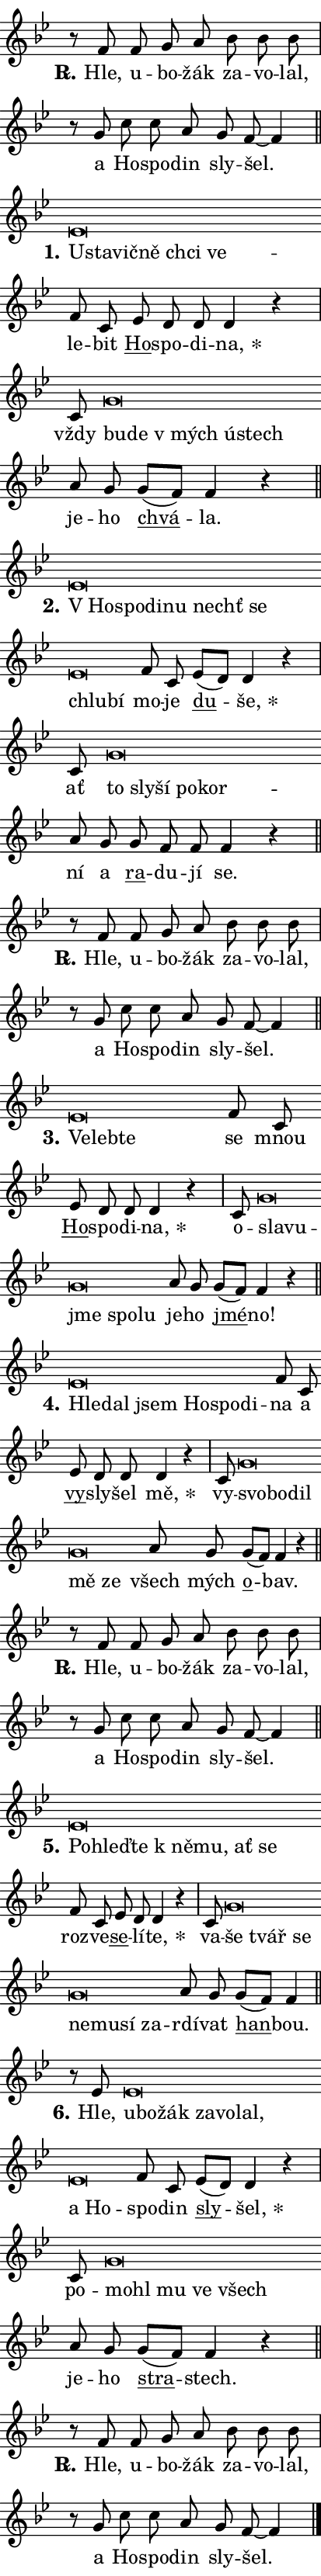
\version "2.24.0"
\header { tagline = "" }
\paper {
  indent = 0\cm
  top-margin = 0\cm
  right-margin = 0\cm
  bottom-margin = 0\cm
  left-margin = 0\cm
  paper-width = 7\cm
  page-breaking = #ly:one-page-breaking
  system-system-spacing.basic-distance = #11
  score-system-spacing.basic-distance = #11
  ragged-last = ##f
}


%% Author: Thomas Morley
%% https://lists.gnu.org/archive/html/lilypond-user/2020-05/msg00002.html
#(define (line-position grob)
"Returns position of @var[grob} in current system:
   @code{'start}, if at first time-step
   @code{'end}, if at last time-step
   @code{'middle} otherwise
"
  (let* ((col (ly:item-get-column grob))
         (ln (ly:grob-object col 'left-neighbor))
         (rn (ly:grob-object col 'right-neighbor))
         (col-to-check-left (if (ly:grob? ln) ln col))
         (col-to-check-right (if (ly:grob? rn) rn col))
         (break-dir-left
           (and
             (ly:grob-property col-to-check-left 'non-musical #f)
             (ly:item-break-dir col-to-check-left)))
         (break-dir-right
           (and
             (ly:grob-property col-to-check-right 'non-musical #f)
             (ly:item-break-dir col-to-check-right))))
        (cond ((eqv? 1 break-dir-left) 'start)
              ((eqv? -1 break-dir-right) 'end)
              (else 'middle))))

#(define (tranparent-at-line-position vctor)
  (lambda (grob)
  "Relying on @code{line-position} select the relevant enry from @var{vctor}.
Used to determine transparency,"
    (case (line-position grob)
      ((end) (not (vector-ref vctor 0)))
      ((middle) (not (vector-ref vctor 1)))
      ((start) (not (vector-ref vctor 2))))))

noteHeadBreakVisibility =
#(define-music-function (break-visibility)(vector?)
"Makes @code{NoteHead}s transparent relying on @var{break-visibility}"
#{
  \override NoteHead.transparent =
    #(tranparent-at-line-position break-visibility)
#})

#(define delete-ledgers-for-transparent-note-heads
  (lambda (grob)
    "Reads whether a @code{NoteHead} is transparent.
If so this @code{NoteHead} is removed from @code{'note-heads} from
@var{grob}, which is supposed to be @code{LedgerLineSpanner}.
As a result ledgers are not printed for this @code{NoteHead}"
    (let* ((nhds-array (ly:grob-object grob 'note-heads))
           (nhds-list
             (if (ly:grob-array? nhds-array)
                 (ly:grob-array->list nhds-array)
                 '()))
           ;; Relies on the transparent-property being done before
           ;; Staff.LedgerLineSpanner.after-line-breaking is executed.
           ;; This is fragile ...
           (to-keep
             (remove
               (lambda (nhd)
                 (ly:grob-property nhd 'transparent #f))
               nhds-list)))
      ;; TODO find a better method to iterate over grob-arrays, similiar
      ;; to filter/remove etc for lists
      ;; For now rebuilt from scratch
      (set! (ly:grob-object grob 'note-heads)  '())
      (for-each
        (lambda (nhd)
          (ly:pointer-group-interface::add-grob grob 'note-heads nhd))
        to-keep))))

hideNotes = {
  \noteHeadBreakVisibility #begin-of-line-visible
}
unHideNotes = {
  \noteHeadBreakVisibility #all-visible
}

% work-around for resetting accidentals
% https://lilypond.org/doc/v2.23/Documentation/notation/displaying-rhythms#unmetered-music
cadenzaMeasure = {
  \cadenzaOff
  \partial 1024 s1024
  \cadenzaOn
}

#(define-markup-command (accent layout props text) (markup?)
  "Underline accented syllable"
  (interpret-markup layout props
    #{\markup \override #'(offset . 4.3) \underline { #text }#}))

responsum = \markup \concat {
  "R" \hspace #-1.05 \path #0.1 #'((moveto 0 0.07) (lineto 0.9 0.8)) \hspace #0.05 "."
}

\layout {
    \context {
        \Staff
        \remove "Time_signature_engraver"
        \override LedgerLineSpanner.after-line-breaking = #delete-ledgers-for-transparent-note-heads
    }
    \context {
        \Voice {
            \override NoteHead.output-attributes = #'((class . "notehead"))
            \override Hairpin.height = #0.55
        }
    }
    \context {
        \Lyrics {
            \override StanzaNumber.output-attributes = #'((class . "stanzanumber"))
            \override LyricSpace.minimum-distance = #0.9
            \override LyricText.font-name = #"TeX Gyre Schola"
            \override LyricText.font-size = 1
            \override StanzaNumber.font-name = #"TeX Gyre Schola Bold"
            \override StanzaNumber.font-size = 1
        }
    }
}

% magnetic-lyrics.ily
%
%   written by
%     Jean Abou Samra <jean@abou-samra.fr>
%     Werner Lemberg <wl@gnu.org>
%
%   adapted by
%     Jiri Hon <jiri.hon@gmail.com>
%
% Version 2022-Apr-15

% https://www.mail-archive.com/lilypond-user@gnu.org/msg149350.html

#(define (Left_hyphen_pointer_engraver context)
   "Collect syllable-hyphen-syllable occurrences in lyrics and store
them in properties.  This engraver only looks to the left.  For
example, if the lyrics input is @code{foo -- bar}, it does the
following.

@itemize @bullet
@item
Set the @code{text} property of the @code{LyricHyphen} grob between
@q{foo} and @q{bar} to @code{foo}.

@item
Set the @code{left-hyphen} property of the @code{LyricText} grob with
text @q{foo} to the @code{LyricHyphen} grob between @q{foo} and
@q{bar}.
@end itemize

Use this auxiliary engraver in combination with the
@code{lyric-@/text::@/apply-@/magnetic-@/offset!} hook."
   (let ((hyphen #f)
         (text #f))
     (make-engraver
      (acknowledgers
       ((lyric-syllable-interface engraver grob source-engraver)
        (set! text grob)))
      (end-acknowledgers
       ((lyric-hyphen-interface engraver grob source-engraver)
        ;(when (not (grob::has-interface grob 'lyric-space-interface))
          (set! hyphen grob)));)
      ((stop-translation-timestep engraver)
       (when (and text hyphen)
         (ly:grob-set-object! text 'left-hyphen hyphen))
       (set! text #f)
       (set! hyphen #f)))))

#(define (lyric-text::apply-magnetic-offset! grob)
   "If the space between two syllables is less than the value in
property @code{LyricText@/.details@/.squash-threshold}, move the right
syllable to the left so that it gets concatenated with the left
syllable.

Use this function as a hook for
@code{LyricText@/.after-@/line-@/breaking} if the
@code{Left_@/hyphen_@/pointer_@/engraver} is active."
   (let ((hyphen (ly:grob-object grob 'left-hyphen #f)))
     (when hyphen
       (let ((left-text (ly:spanner-bound hyphen LEFT)))
         (when (grob::has-interface left-text 'lyric-syllable-interface)
           (let* ((common (ly:grob-common-refpoint grob left-text X))
                  (this-x-ext (ly:grob-extent grob common X))
                  (left-x-ext
                   (begin
                     ;; Trigger magnetism for left-text.
                     (ly:grob-property left-text 'after-line-breaking)
                     (ly:grob-extent left-text common X)))
                  ;; `delta` is the gap width between two syllables.
                  (delta (- (interval-start this-x-ext)
                            (interval-end left-x-ext)))
                  (details (ly:grob-property grob 'details))
                  (threshold (assoc-get 'squash-threshold details 0.2)))
             (when (< delta threshold)
               (let* (;; We have to manipulate the input text so that
                      ;; ligatures crossing syllable boundaries are not
                      ;; disabled.  For languages based on the Latin
                      ;; script this is essentially a beautification.
                      ;; However, for non-Western scripts it can be a
                      ;; necessity.
                      (lt (ly:grob-property left-text 'text))
                      (rt (ly:grob-property grob 'text))
                      (is-space (grob::has-interface hyphen 'lyric-space-interface))
                      (space (if is-space " " ""))
                      (space-markup (grob-interpret-markup grob " "))
                      (space-size (interval-length (ly:stencil-extent space-markup X)))
                      (extra-delta (if is-space space-size 0))
                      ;; Append new syllable.
                      (ltrt-space (if (and (string? lt) (string? rt))
                                (string-append lt space rt)
                                (make-concat-markup (list lt space rt))))
                      ;; Right-align `ltrt` to the right side.
                      (ltrt-space-markup (grob-interpret-markup
                               grob
                               (make-translate-markup
                                (cons (interval-length this-x-ext) 0)
                                (make-right-align-markup ltrt-space)))))
                 (begin
                   ;; Don't print `left-text`.
                   (ly:grob-set-property! left-text 'stencil #f)
                   ;; Set text and stencil (which holds all collected
                   ;; syllables so far) and shift it to the left.
                   (ly:grob-set-property! grob 'text ltrt-space)
                   (ly:grob-set-property! grob 'stencil ltrt-space-markup)
                   (ly:grob-translate-axis! grob (- (- delta extra-delta)) X))))))))))


#(define (lyric-hyphen::displace-bounds-first grob)
   ;; Make very sure this callback isn't triggered too early.
   (let ((left (ly:spanner-bound grob LEFT))
         (right (ly:spanner-bound grob RIGHT)))
     (ly:grob-property left 'after-line-breaking)
     (ly:grob-property right 'after-line-breaking)
     (ly:lyric-hyphen::print grob)))

squashThreshold = #0.4

\layout {
  \context {
    \Lyrics
    \consists #Left_hyphen_pointer_engraver
    \override LyricText.after-line-breaking =
      #lyric-text::apply-magnetic-offset!
    \override LyricHyphen.stencil = #lyric-hyphen::displace-bounds-first
    \override LyricText.details.squash-threshold = \squashThreshold
    \override LyricHyphen.minimum-distance = 0
    \override LyricHyphen.minimum-length = \squashThreshold
  }
}

squash = \override LyricText.details.squash-threshold = 9999
unSquash = \override LyricText.details.squash-threshold = \squashThreshold

left = \override LyricText.self-alignment-X = #LEFT
unLeft = \revert LyricText.self-alignment-X

starOffset = #(lambda (grob) 
                (let ((x_offset (ly:self-alignment-interface::aligned-on-x-parent grob)))
                  (if (= x_offset 0) 0 (+ x_offset 1.2))))

star = #(define-music-function (syllable)(string?)
"Append star separator at the end of a syllable"
#{
  \once \override LyricText.X-offset = #starOffset
  \lyricmode { \markup {
    #syllable
    \override #'((font-name . "TeX Gyre Schola Bold")) \hspace #0.2 \lower #0.65 \larger "*"
  } }
#})

starAccent = #(define-music-function (syllable)(string?)
"Append star separator at the end of a syllable and make accent"
#{
  \once \override LyricText.X-offset = #starOffset
  \lyricmode { \markup {
    \accent #syllable
    \override #'((font-name . "TeX Gyre Schola Bold")) \hspace #0.2 \lower #0.65 \larger "*"
  } }
#})

breath = #(define-music-function (syllable)(string?)
"Append breathing indicator at the end of a syllable"
#{
  \lyricmode { \markup { #syllable "+" } }
#})

optionalBreath = #(define-music-function (syllable)(string?)
"Append optional breathing indicator at the end of a syllable"
#{
  \lyricmode { \markup { #syllable "(+)" } }
#})


\score {
    <<
        \new Voice = "melody" { \cadenzaOn \key bes \major \relative { r8 f' f g a bes bes bes \cadenzaMeasure \bar "|" r g c c a g f~ f4 \cadenzaMeasure \bar "||" \break } }
        \new Lyrics \lyricsto "melody" { \lyricmode { \set stanza = \responsum
Hle, u -- bo -- žák za -- vo -- lal, a Ho -- spo -- din sly -- šel. } }
    >>
    \layout {}
}

\score {
    <<
        \new Voice = "melody" { \cadenzaOn \key bes \major \relative { es'\breve*1/16 \hideNotes \breve*1/16 \bar "" \breve*1/16 \bar "" \breve*1/16 \bar "" \breve*1/16 \breve*1/16 \bar "" \unHideNotes f8 c \bar "" es d d d4 r \cadenzaMeasure \bar "|" c8 g'\breve*1/16 \hideNotes \breve*1/16 \bar "" \breve*1/16 \bar "" \breve*1/16 \breve*1/16 \bar "" \unHideNotes a8 g \bar "" g[( f)] f4 r \cadenzaMeasure \bar "||" \break } }
        \new Lyrics \lyricsto "melody" { \lyricmode { \set stanza = "1."
\left U -- \squash sta -- vič -- ně chci ve -- \unLeft \unSquash le -- bit \markup \accent Ho -- spo -- di -- \star na, vždy \left bu -- \squash de "v mých" ú -- stech \unLeft \unSquash je -- ho \markup \accent chvá -- la. } }
    >>
    \layout {}
}

\score {
    <<
        \new Voice = "melody" { \cadenzaOn \key bes \major \relative { es'\breve*1/16 \hideNotes \breve*1/16 \bar "" \breve*1/16 \bar "" \breve*1/16 \bar "" \breve*1/16 \bar "" \breve*1/16 \bar "" \breve*1/16 \breve*1/16 \bar "" \unHideNotes f8 c \bar "" es[( d)] d4 r \cadenzaMeasure \bar "|" c8 g'\breve*1/16 \hideNotes \breve*1/16 \bar "" \breve*1/16 \bar "" \breve*1/16 \breve*1/16 \bar "" \unHideNotes a8 g \bar "" g f f f4 r \cadenzaMeasure \bar "||" \break } }
        \new Lyrics \lyricsto "melody" { \lyricmode { \set stanza = "2."
\left "V Ho" -- \squash spo -- di -- nu nechť se chlu -- bí \unLeft \unSquash mo -- je \markup \accent du -- \star še, ať \left to \squash sly -- ší po -- kor -- \unLeft \unSquash ní a \markup \accent ra -- du -- jí se. } }
    >>
    \layout {}
}

\score {
    <<
        \new Voice = "melody" { \cadenzaOn \key bes \major \relative { r8 f' f g a bes bes bes \cadenzaMeasure \bar "|" r g c c a g f~ f4 \cadenzaMeasure \bar "||" \break } }
        \new Lyrics \lyricsto "melody" { \lyricmode { \set stanza = \responsum
Hle, u -- bo -- žák za -- vo -- lal, a Ho -- spo -- din sly -- šel. } }
    >>
    \layout {}
}

\score {
    <<
        \new Voice = "melody" { \cadenzaOn \key bes \major \relative { es'\breve*1/16 \hideNotes \breve*1/16 \breve*1/16 \bar "" \unHideNotes f8 c \bar "" es d d d4 r \cadenzaMeasure \bar "|" c8 g'\breve*1/16 \hideNotes \breve*1/16 \bar "" \breve*1/16 \bar "" \breve*1/16 \breve*1/16 \bar "" \unHideNotes a8 g \bar "" g[( f)] f4 r \cadenzaMeasure \bar "||" \break } }
        \new Lyrics \lyricsto "melody" { \lyricmode { \set stanza = "3."
\left Ve -- \squash leb -- te \unLeft \unSquash se mnou \markup \accent Ho -- spo -- di -- \star na, o -- \left sla -- \squash vu -- jme spo -- lu \unLeft \unSquash je -- ho \markup \accent jmé -- no! } }
    >>
    \layout {}
}

\score {
    <<
        \new Voice = "melody" { \cadenzaOn \key bes \major \relative { es'\breve*1/16 \hideNotes \breve*1/16 \bar "" \breve*1/16 \bar "" \breve*1/16 \bar "" \breve*1/16 \breve*1/16 \bar "" \unHideNotes f8 c \bar "" es d d d4 r \cadenzaMeasure \bar "|" c8 g'\breve*1/16 \hideNotes \breve*1/16 \bar "" \breve*1/16 \bar "" \breve*1/16 \breve*1/16 \bar "" \unHideNotes a8 g \bar "" g[( f)] f4 r \cadenzaMeasure \bar "||" \break } }
        \new Lyrics \lyricsto "melody" { \lyricmode { \set stanza = "4."
\left Hle -- \squash dal jsem Ho -- spo -- di -- \unLeft \unSquash na a \markup \accent vy -- sly -- šel \star mě, vy -- \left svo -- \squash bo -- dil mě ze \unLeft \unSquash všech mých \markup \accent o -- bav. } }
    >>
    \layout {}
}

\score {
    <<
        \new Voice = "melody" { \cadenzaOn \key bes \major \relative { r8 f' f g a bes bes bes \cadenzaMeasure \bar "|" r g c c a g f~ f4 \cadenzaMeasure \bar "||" \break } }
        \new Lyrics \lyricsto "melody" { \lyricmode { \set stanza = \responsum
Hle, u -- bo -- žák za -- vo -- lal, a Ho -- spo -- din sly -- šel. } }
    >>
    \layout {}
}

\score {
    <<
        \new Voice = "melody" { \cadenzaOn \key bes \major \relative { es'\breve*1/16 \hideNotes \breve*1/16 \bar "" \breve*1/16 \bar "" \breve*1/16 \bar "" \breve*1/16 \bar "" \breve*1/16 \breve*1/16 \bar "" \unHideNotes f8 c \bar "" es d d4 r \cadenzaMeasure \bar "|" c8 g'\breve*1/16 \hideNotes \breve*1/16 \bar "" \breve*1/16 \bar "" \breve*1/16 \bar "" \breve*1/16 \bar "" \breve*1/16 \breve*1/16 \bar "" \unHideNotes a8 g \bar "" g[( f)] f4 \cadenzaMeasure \bar "||" \break } }
        \new Lyrics \lyricsto "melody" { \lyricmode { \set stanza = "5."
\left Po -- \squash hleď -- te "k ně" -- mu, ať se \unLeft \unSquash roz -- ve -- \markup \accent se -- lí -- \star te, va -- \left še \squash tvář se ne -- mu -- sí za -- \unLeft \unSquash rdí -- vat \markup \accent han -- bou. } }
    >>
    \layout {}
}

\score {
    <<
        \new Voice = "melody" { \cadenzaOn \key bes \major \relative { r8 es'8 es\breve*1/16 \hideNotes \breve*1/16 \bar "" \breve*1/16 \bar "" \breve*1/16 \bar "" \breve*1/16 \bar "" \breve*1/16 \bar "" \breve*1/16 \breve*1/16 \bar "" \unHideNotes f8 c \bar "" es[( d)] d4 r \cadenzaMeasure \bar "|" c8 g'\breve*1/16 \hideNotes \breve*1/16 \bar "" \breve*1/16 \bar "" \breve*1/16 \breve*1/16 \bar "" \unHideNotes a8 g \bar "" g[( f)] f4 r \cadenzaMeasure \bar "||" \break } }
        \new Lyrics \lyricsto "melody" { \lyricmode { \set stanza = "6."
Hle, \left u -- \squash bo -- žák za -- vo -- lal, a Ho -- \unLeft \unSquash spo -- din \markup \accent sly -- \star šel, po -- \left mo -- \squash hl mu ve všech \unLeft \unSquash je -- ho \markup \accent stra -- stech. } }
    >>
    \layout {}
}

\score {
    <<
        \new Voice = "melody" { \cadenzaOn \key bes \major \relative { r8 f' f g a bes bes bes \cadenzaMeasure \bar "|" r g c c a g f~ f4 \cadenzaMeasure \bar "||" \break } \bar "|." }
        \new Lyrics \lyricsto "melody" { \lyricmode { \set stanza = \responsum
Hle, u -- bo -- žák za -- vo -- lal, a Ho -- spo -- din sly -- šel. } }
    >>
    \layout {}
}
